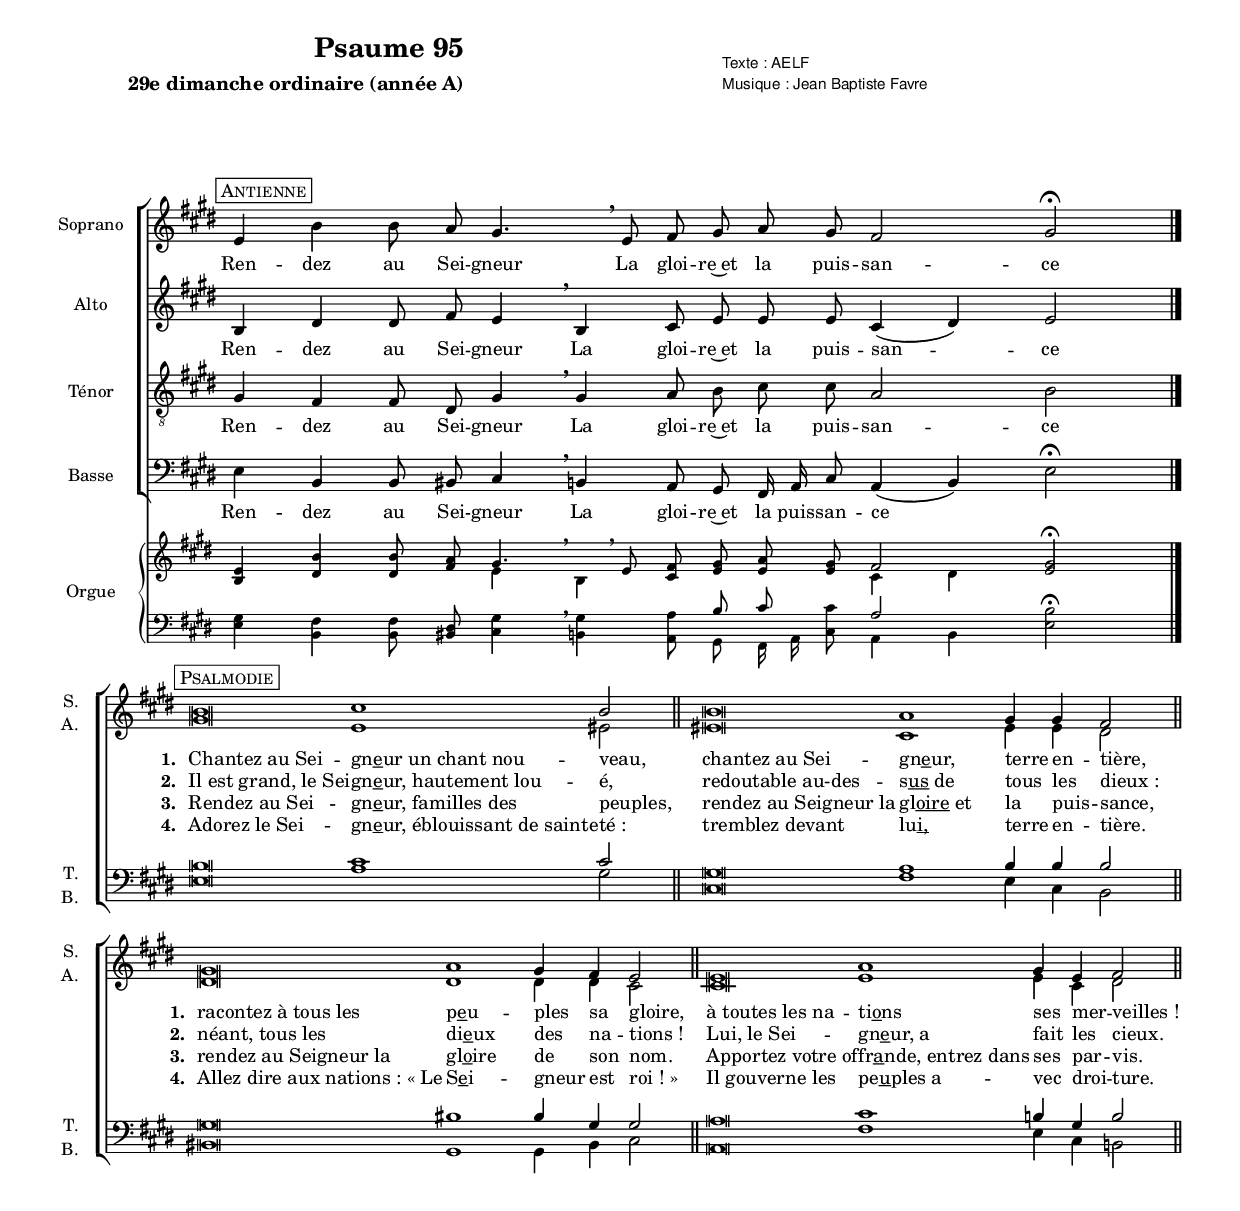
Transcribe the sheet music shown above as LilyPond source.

\version "2.18.2"
\language "english"
%{
  Default settings are needed at the beginning
  because they are used in antiphon & verse music definition
  You can override default values simply by declaring variables again.
%}
\include "libs/settings.ly"
% Ajust this setting to get a single page psalm
staffCustomSize = 15

title = "Psaume 95"
subtitle = "29e dimanche ordinaire (année A)"
composer = "Jean Baptiste Favre"

global = {
  \omit Staff.TimeSignature
  \cadenzaOn
  \key e \major
}

%%%%%%%%%%%%%%%%%%%%%%%%%%%%%%
%%%%%%%%%% Antiphon %%%%%%%%%%
%%%%%%%%%%%%%%%%%%%%%%%%%%%%%%

sopranoAntiphonMusic = \relative c' {
  e4 b' b8 a8 gs4. \breathe
  e8 fs gs a gs fs2 gs2 \fermata
  \bar "|." \break
  }

altoAntiphonMusic = \relative c' {
  b4 ds ds8 fs e4 \breathe
  b4 cs8 e e e cs4 (ds) e2
  }

tenorAntiphonMusic =  \relative c' {
  gs4 fs fs8 ds8 gs4 \breathe
  gs4 a8 b cs cs a2 b2
  }

bassAntiphonMusic =  \relative c {
  e4 b b8 bs8 cs4 \breathe
  b4 a8 gs fs16 a cs8 a4 (b) e2 \fermata
  }

antiphonLyrics = \lyricmode {
  Ren -- dez au Sei -- gneur
  La gloi -- re~et la puis -- san -- ce
  }

sopranoAntiphonLyrics = \antiphonLyrics
altoAntiphonLyrics = \antiphonLyrics
tenorAntiphonLyrics = \antiphonLyrics
bassAntiphonLyrics = \antiphonLyrics

%%%%%%%%%%%%%%%%%%%%%%%%%%%%%%%%%%%%%%%%%%%%%%
%%%%%%%%%%          Verses          %%%%%%%%%%
%%%%%%%%%%%%%%%%%%%%%%%%%%%%%%%%%%%%%%%%%%%%%%

% quand on a fini de rentrer la musique partout, on peut préciser
% (chez les Soprano uniquement!) les paramètres de tempo MIDI
% en utilisant \tAcce et \tRall

sopranoVerseMusic = \relative c'' {
    \caesura
    \tempoVerseAcelerando b\breve cs1 \tempoVerseRallentando b2 \bar "||" \caesura
    \tempoVerseAcelerando b\breve a1 \tempoVerseRallentando gs4 gs fs2 \bar "||" \caesura
    \tempoVerseAcelerando gs\breve a1 \tempoVerseRallentando gs4 fs e2 \bar "||" \caesura
    \tempoVerseAcelerando e\breve a1 \tempoVerseRallentando gs4 e fs2 \bar "||" \caesura
  }

altoVerseMusic = \relative c'' {
    \caesura
    gs\breve e1 es2 \bar "||" \caesura
    es\breve cs1 e4 e ds2 \bar "||" \caesura
    ds\breve ds1 ds4 ds cs2 \bar "||" \caesura
    cs\breve e1 e4 cs4 ds2 \bar "||" \caesura
  }

tenorVerseMusic = 	\relative c' {
    \caesura
    b\breve cs1 cs2 \bar "||" \caesura
    gs\breve a1 b4 b4 b2 \bar "||" \caesura
    gs\breve bs1 bs4 gs gs2 \bar "||" \caesura
    a\breve cs1 b4 gs4 b2 \bar "||" \caesura
  }

bassVerseMusic = \relative c {
    \caesura
    e\breve a1 gs2 \bar "||" \caesura
    cs,\breve fs1 e4 cs4 b2 \bar "||" \caesura
    bs\breve gs1 gs4 bs cs2 \bar "||" \caesura
    a\breve fs'1 e4 cs b2 \bar "||" \caesura
  }
%{

%}
verseOneLyrics =  \lyricmode {
    \override LyricText.self-alignment-X = #-1
    \set stanza = #"1. "
    "Chantez au Sei" -- \markup { \concat { gn \underline e ur" "un" "chant" "nou}} -- veau,
    "chantez au Sei" -- \markup { \concat { gn \underline e ur,}} terre en -- tière,
    \set stanza = #"1. "
    "racontez à tous les" \markup { \concat { p \underline e u}} -- ples sa gloire,
    "à toutes les na" -- \markup { \concat { ti \underline o ns}} ses mer -- veilles&nbsp;!
  }
verseTwoLyrics =  \lyricmode {
    \override LyricText.self-alignment-X = #-1
    \set stanza = #"2. "
    "Il est grand, le Sei" -- \markup { \concat { gn \underline e ur," "hautement" "lou}} -- é,
    "redoutable au-des" -- \markup { \concat { s \underline us" "de}} tous les dieux&nbsp;:
    \set stanza = #"2. "
    "néant, tous les" \markup { \concat { di \underline e ux}} des na -- tions&nbsp;!
    "Lui, le Sei" -- \markup { \concat { gn \underline e ur," "a}} fait les cieux.
  }
verseThreeLyrics =  \lyricmode {
    \override LyricText.self-alignment-X = #-1
    \set stanza = #"3. "
    "Rendez au Sei" -- \markup { \concat { gn \underline e ur," "fam illes" "des}} peuples,
    "rendez au Seigneur la" \markup { \concat { gl \underline oire" "et}} la puis -- sance,
    \set stanza = #"3. "
    "rendez au Seigneur la" \markup { \concat { gl \underline o ire}} de son nom.
    "Apportez votre of" -- \markup { \concat { fr \underline a nde," "entrez" "dans}} ses par -- vis.
  }

verseFourLyrics =  \lyricmode {
    \override LyricText.self-alignment-X = #-1
    \set stanza = #"4. "
    "Adorez le Sei" -- \markup { \concat { gn \underline e ur," "éblouissant" "de" "sainte}} -- té&nbsp;:
    "tremblez devant" \markup { \concat { lu \underline i,}} terre en -- tière.
    \set stanza = #"4. "
    "Allez dire aux nations&nbsp;: «&nbsp;Le" \markup { \concat { S \underline e i}} -- gneur est roi&nbsp;!&nbsp;»
    "Il gouverne les" \markup { \concat { pe \underline u ples" "a}} -- vec droi -- ture.
  }

groupedVersesLyrics = <<
      \new Lyrics \lyricsto "sopranoVerseVoice" { \verseOneLyrics }
      \new Lyrics \lyricsto "sopranoVerseVoice" { \verseTwoLyrics }
      \new Lyrics \lyricsto "sopranoVerseVoice" { \verseThreeLyrics }
      \new Lyrics \lyricsto "sopranoVerseVoice" { \verseFourLyrics }
>>

%%%%%%%%%%%%%%%%%%%%%%%%%%%%%%%%%%%%%%%%%%%%%%%%%%%%%%%%%%%%%%%%%%%%%
%%%%%%%%%%%%%%%%%%%          Draw score          %%%%%%%%%%%%%%%%%%%%
%%%%%%%%%%%%%%%%%%%%%%%%%%%%%%%%%%%%%%%%%%%%%%%%%%%%%%%%%%%%%%%%%%%%%
\version "2.18.2"

antiphonText = "Antienne"
verseText = "Psalmodie"
verseTextA = "Psalmodie A"
verseTextB = "Psalmodie B"
sopranoVoiceTitle = "Soprano"
altoVoiceTitle = "Alto"
tenorVoiceTitle = "Ténor"
bassVoiceTitle = "Basse"
poetPrefix = "Texte : "
composerPrefix = "Musique : "
arangerPrefix = "Harmonisation : "

\include "libs/common.ly"
%\include "libs/layouts/dualPsalmody.ly"
\version "2.18.2"
pisteTempoPsalmodie = \silence \sopranoVerseMusic
partition = {
  <<
    \new ChoirStaff <<
      \new Staff = "Soprano" <<
        \set Staff.instrumentName = \sopranoVoiceTitle
        \new Voice = "Sop" { \dynamicUp \marqueAntiphon \clef "treble" \global \tempoAntiphon \sopranoAntiphonMusic }
        \new Lyrics \lyricsto "Sop" { \sopranoAntiphonLyrics }
      >>
      \new Staff <<
        \set Staff.instrumentName = \altoVoiceTitle
        \new Voice = "Alto" { \dynamicUp \clef "treble" \global \tempoAntiphon \altoAntiphonMusic }
        \new Lyrics \lyricsto "Alto" { \altoAntiphonLyrics }
      >>
      \new Staff <<
        \set Staff.instrumentName = \tenorVoiceTitle
        \new Voice = "Ten" { \dynamicUp \clef "treble_8" \global \tempoAntiphon \tenorAntiphonMusic }
        \new Lyrics \lyricsto "Ten" { \tenorAntiphonLyrics }
      >>
      \new Staff <<
        \set Staff.instrumentName = \bassVoiceTitle
        \new Voice = "Bass" { \dynamicUp \clef "bass" \global \tempoAntiphon \bassAntiphonMusic }
        \new Lyrics \lyricsto "Bass" { \bassAntiphonLyrics }
      >>
      \new ChoirStaff = "SopranoAlto" \with { \remove Time_signature_engraver }
      {
        \set Staff.shortInstrumentName = \markup { \right-column { "S." "A." } }
        \override Staff.VerticalAxisGroup.remove-first = ##t
        \global
        \clef treble
        \startPsalmody
        <<
          \new Voice = "sopranoVerseVoice" {
            \voiceOne { \silence \sopranoAntiphonMusic }
            \markPsalmody
            \tag #'visuel \sopranoVerseMusic
            \tag #'audio <<\sopranoVerseMusic \\ \pisteTempoVerse>>
          }
          \new Voice = "altoVerseVoice" {
            \voiceTwo { \silence \sopranoAntiphonMusic }
            \tag #'visuel \altoVerseMusic
            \tag #'audio <<\altoVerseMusic \\ \pisteTempoVerse>>
          }
        >>
      }
      \groupedVersesLyrics
      \new Staff = "TenorBass" \with { \remove Time_signature_engraver }
      {
        \set Staff.shortInstrumentName = \markup { \right-column { "T." "B." } }
        \override Staff.VerticalAxisGroup.remove-first = ##t
        \global
        \clef bass
        <<
          \new Voice = "tenorVerseVoice" {
            \voiceThree { \silence \sopranoAntiphonMusic }
            \tag #'visuel \tenorVerseMusic
            \tag #'audio <<\tenorVerseMusic \\ \pisteTempoVerse>>
          }
          \new Voice = "bassVerseVoice" {
            \voiceFour { \silence \sopranoAntiphonMusic }
            \tag #'visuel \bassVerseMusic
            \tag #'audio <<\bassVerseMusic \\ \pisteTempoVerse>>
          }
        >>
      }
    >>
    \new PianoStaff \with { \pianoProperties }
    <<
      \set PianoStaff.instrumentName = #"Orgue"
      \new Staff <<
        \set Staff.printPartCombineTexts = ##f
        \global \clef treble
        \partcombine
        << \keepWithTag #'visuel {\pianosopranoAntiphonMusic} >>
        << \keepWithTag #'visuel {\pianoaltoAntiphonMusic} >>
      >>
      \new Staff <<
        \set Staff.printPartCombineTexts = ##f
        \global \clef bass
        \partcombine
        << \keepWithTag #'visuel {\pianotenorAntiphonMusic} >>
        << \keepWithTag #'visuel {\pianobassAntiphonMusic} >>
      >>
    >>
  >>
}

%%%%%%%%%%%%% PARTITION VISUELLE %%%%%%%%%%%%%
\bookpart {
  #(set-global-staff-size staffCustomSize)
  \score {
    \keepWithTag #'visuel \partition
    \layout {
        ragged-last = ##f
        % retrait pour les noms courts de voix
        short-indent = 0.8\cm
        \context { \Staff \RemoveEmptyStaves \override NoteHead #'style = #'altdefault }
    }
    \header {
      title = \title
      subtitle = \subtitle
      composer = \composer
      composerPrefix = \composerPrefix
      poet = \poet
      poetPrefix = \poetPrefix
    }
  }
}

\book {
  \bookOutputSuffix "AllVoices"
  %%%%%%%%%%%%%%%% Voix groupées %%%%%%%%%%%%%%%%%
  \score {
    <<
      \keepWithTag #'audio \unfoldRepeats \partition
      \context Staff = "Soprano" {
        \set Score.midiMinimumVolume = #0.5
        \set Score.midiMaximumVolume = #0.7
        \set Staff.midiMinimumVolume = #0.8
        \set Staff.midiMaximumVolume = #1
      }
      \context Voice = "Soprano" {
        \set Score.midiMinimumVolume = #0.5
        \set Score.midiMaximumVolume = #0.7
        \set Staff.midiMinimumVolume = #0.8
        \set Staff.midiMaximumVolume = #1
      }
    >>
    \midi { \set midiMergeUnisons = ##t }
  }
}
\book {
  \bookOutputSuffix "Soprano"
  %%%%%%%%%%%%%%%% Voix séparées %%%%%%%%%%%%%%%%%
  \score { \unfoldRepeats
    <<
      \new ChoirStaff <<
        \new Staff <<
          \global \clef "treble"
          \new Voice = "Soprano"
          << \voiceOne { \tempoAntiphon \sopranoAntiphonMusic \startPsalmody << \sopranoVerseMusic \\ \pisteTempoVerse >> } >>
        >>
      >>
    >>
    \midi {}
  }
}
\book {
  \bookOutputSuffix "Alto"
  \score { \unfoldRepeats
    <<
      \new ChoirStaff <<
        \new Staff <<
          \global \clef "treble"
          \new Voice = "Alti"
          << \voiceOne { \tempoAntiphon \altoAntiphonMusic \startPsalmody << \altoVerseMusic \\ \pisteTempoVerse >> } >>
        >>
      >>
    >>
    \midi {}
  }
}
\book {
  \bookOutputSuffix "Tenor"
  \score { \unfoldRepeats
    <<
      \new ChoirStaff <<
        \new Staff <<
          \global \clef "treble"
          \new Voice = "Ténor"
          << \voiceOne { \tempoAntiphon \tenorAntiphonMusic \startPsalmody << \tenorVerseMusic \\ \pisteTempoVerse >> } >>
        >>
      >>
    >>
    \midi {}
  }
}
\book {
  \bookOutputSuffix "Bass"
  \score { \unfoldRepeats
    <<
      \new ChoirStaff <<
        \new Staff <<
          \global \clef "treble"
          \new Voice = "Basse"
          << \voiceOne { \tempoAntiphon \bassAntiphonMusic \startPsalmody << \bassVerseMusic \\ \pisteTempoVerse >> } >>
        >>
      >>
    >>
    \midi {}
  }
}
